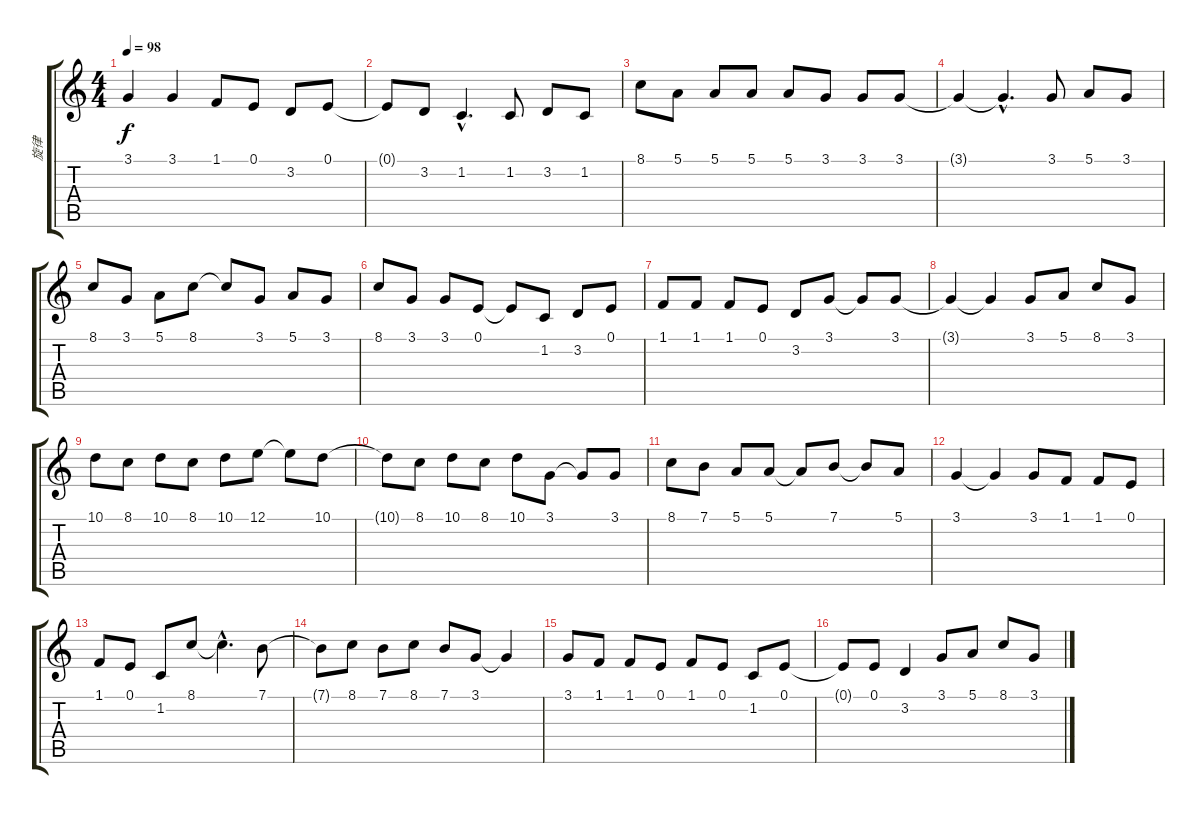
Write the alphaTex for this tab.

\track ("旋律" "旋律") {instrument electricgrandpiano}
\staff {score tabs}
\tuning (E4 B3 G3 D3 A2 E2) {hide}
\ts (4 4)
\tempo 98
\clef g2
\ks c
3.1.4{dy f} 3.1.4 1.1.8 0.1.8 3.2.8 0.1.8 |
0.1{t}.8 3.2.8 1.2{hac}.4{d} 1.2.8 3.2.8 1.2.8 |
8.1.8 5.1.8 5.1.8 5.1.8 5.1.8 3.1.8 3.1.8 3.1.8 |
3.1{t}.4 3.1{hac t}.4{d} 3.1.8 5.1.8 3.1.8 |
8.1.8 3.1.8 5.1.8 8.1.8 8.1{t}.8 3.1.8 5.1.8 3.1.8 |
8.1.8 3.1.8 3.1.8 0.1.8 0.1{t}.8 1.2.8 3.2.8 0.1.8 |
1.1.8 1.1.8 1.1.8 0.1.8 3.2.8 3.1.8 3.1{t}.8 3.1.8 |
3.1{t}.4 3.1{t}.4 3.1.8 5.1.8 8.1.8 3.1.8 |
10.1.8 8.1.8 10.1.8 8.1.8 10.1.8 12.1.8 12.1{t}.8 10.1.8 |
10.1{t}.8 8.1.8 10.1.8 8.1.8 10.1.8 3.1.8 3.1{t}.8 3.1.8 |
8.1.8 7.1.8 5.1.8 5.1.8 5.1{t}.8 7.1.8 7.1{t}.8 5.1.8 |
3.1.4 3.1{t}.4 3.1.8 1.1.8 1.1.8 0.1.8 |
1.1.8 0.1.8 1.2.8 8.1.8 8.1{hac t}.4{d} 7.1.8 |
7.1{t}.8 8.1.8 7.1.8 8.1.8 7.1.8 3.1.8 3.1{t}.4 |
3.1.8 1.1.8 1.1.8 0.1.8 1.1.8 0.1.8 1.2.8 0.1.8 |
0.1{t}.8 0.1.8 3.2.4 3.1.8 5.1.8 8.1.8 3.1.8
